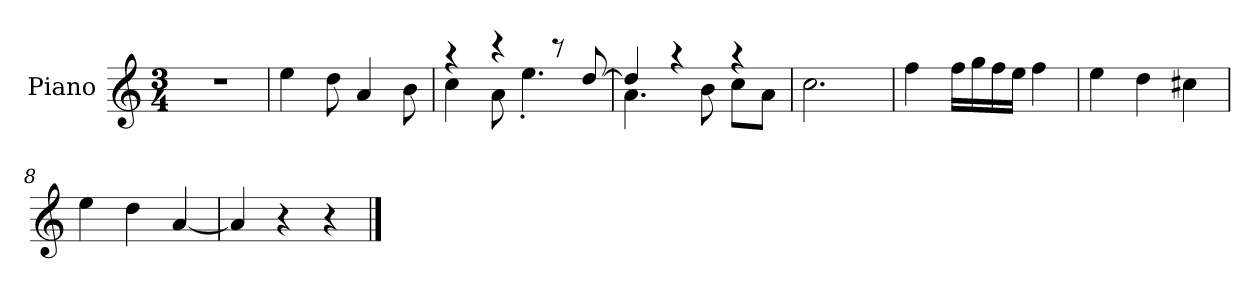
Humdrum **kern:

**kern
*part1
*staff1
*I"Piano
*I'P-no
*clefG2
*k[]
*M3/4
*MM174
=1
2.r
=2
4ee\
8dd\
4a/
8b\
=3
*^
4r	4cc\
4r	8a\
.	4.ee'\
8r	.
[8dd/	.
=4	=4
4dd/]	4.a\
4r	.
.	8b\
4r	8cc\L
.	8a\J
*v	*v
=5
2.cc\
=6
4ff\
16ff\LL
16gg\
16ff\
16ee\JJ
4ff\
=7
4ee\
4dd\
4cc#X\
=8
4ee\
4dd\
[4a/
=9
4a/]
4r
4r
==
*-
